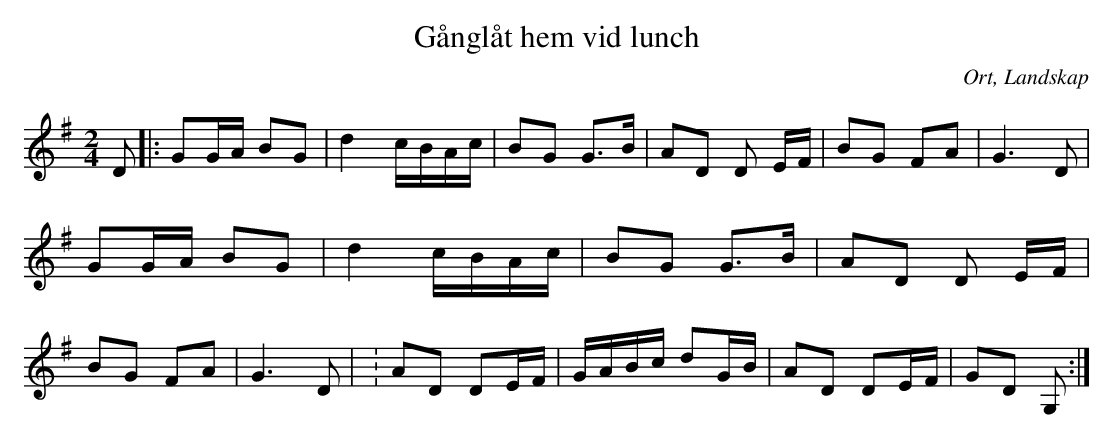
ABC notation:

X:1
T:Gånglåt hem vid lunch
O:Ort, Landskap
M:2/4
L:1/8
K:G
D|: GG/2A/2 BG | d2 c/2B/2A/2c/2 | BG G3/2B/2 | AD D E/2F/2 | BG FA | G3 D | GG/2A/2 BG | d2 c/2B/2A/2c/2 | BG G3/2B/2 | AD D E/2F/2 | BG FA | G3 D | : AD DE/2F/2 | G/2A/2B/2c/2 dG/2B/2 | AD DE/2F/2 | GD G, :|
